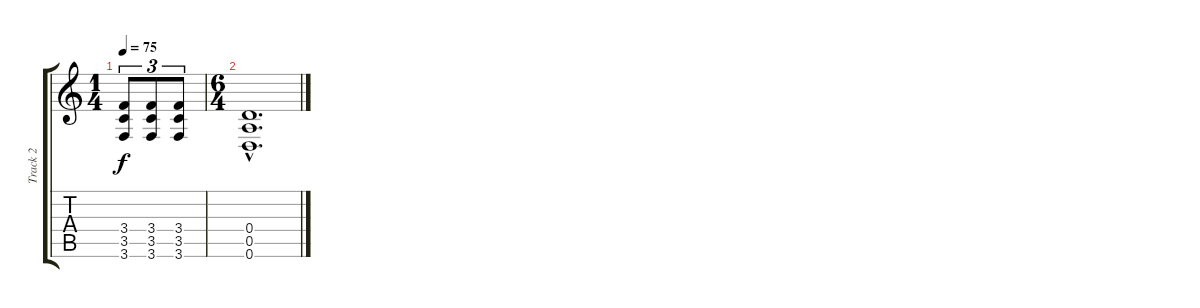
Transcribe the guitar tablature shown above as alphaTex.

\track ("Track 2" "Track 2") {instrument overdrivenguitar}
\staff {score tabs}
\tuning (E4 B3 G3 D3 A2 D2) {hide}
\ts (1 4)
\tempo 70
\tempo 75
\clef g2
\ks c
(3.4 3.5 3.6).8{tu (3 2) dy f} (3.4 3.5 3.6).8{tu (3 2)} (3.4 3.5 3.6).8{tu (3 2)} |
\ts (6 4)
(0.4{hac} 0.5{hac} 0.6{hac}).1{d}
